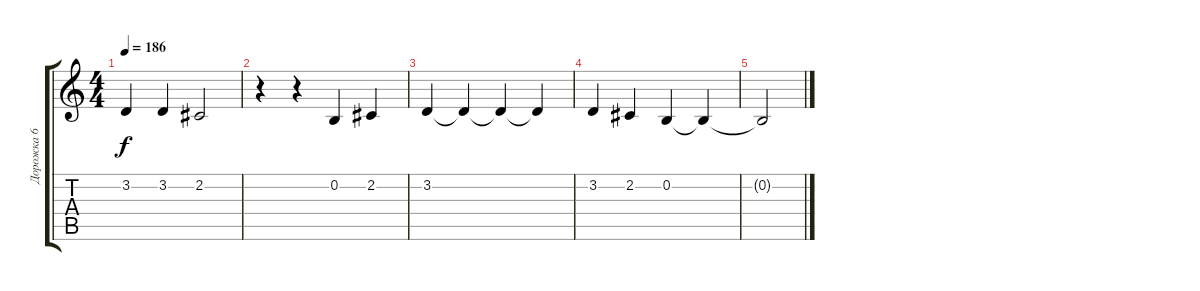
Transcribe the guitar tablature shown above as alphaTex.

\track ("Дорожка 6" "Дорожка 6") {instrument baritonesax}
\staff {score tabs}
\tuning (E4 B3 G3 D3 A2 E2) {hide}
\ts (4 4)
\tempo 186
\clef g2
\ks c
3.2{t}.4{dy f} 3.2.4 2.2.2 |
r.4 r.4 0.2.4 2.2.4 |
3.2.4 3.2{t}.4 3.2{t}.4 3.2{t}.4 |
3.2.4 2.2.4 0.2.4 0.2{t}.4 |
0.2{t}.2
